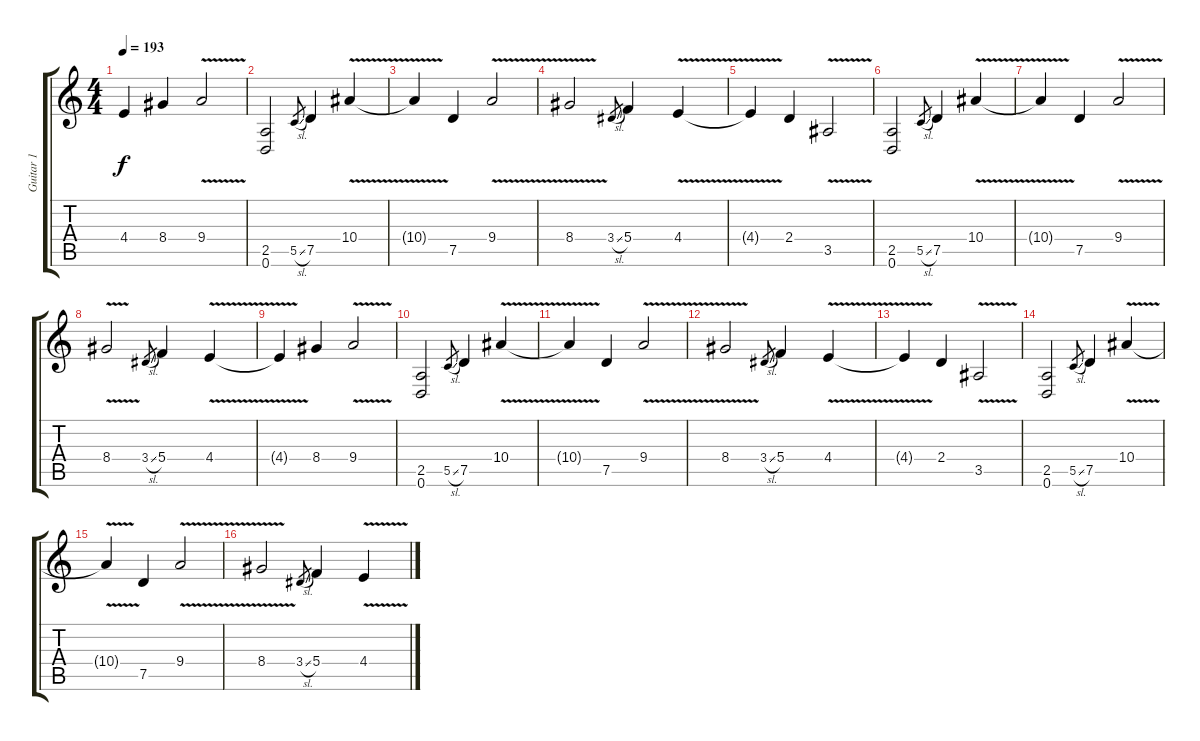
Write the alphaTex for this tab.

\track ("Guitar 1" "Guitar 1") {instrument distortionguitar}
\staff {score tabs}
\tuning (D4 A3 F3 C3 G2 D2) {hide}
\ts (4 4)
\tempo 193
\clef g2
\ks c
4.4{t}.4{dy f} 8.4.4 9.4{v}.2 |
(2.5 0.6).2 5.5{sl}.8{gr} 7.5.4 10.4{v}.4 |
10.4{t}.4 7.5.4 9.4{v}.2 |
8.4{v}.2 3.4{sl}.8{gr} 5.4.4 4.4{v}.4 |
4.4{t}.4 2.4.4 3.5{v}.2 |
(2.5 0.6).2 5.5{sl}.8{gr} 7.5.4 10.4{v}.4 |
10.4{t}.4 7.5.4 9.4{v}.2 |
8.4{v}.2 3.4{sl}.8{gr} 5.4.4 4.4{v}.4 |
4.4{t}.4 8.4.4 9.4{v}.2 |
(2.5 0.6).2 5.5{sl}.8{gr} 7.5.4 10.4{v}.4 |
10.4{t}.4 7.5.4 9.4{v}.2 |
8.4{v}.2 3.4{sl}.8{gr} 5.4.4 4.4{v}.4 |
4.4{t}.4 2.4.4 3.5{v}.2 |
(2.5 0.6).2 5.5{sl}.8{gr} 7.5.4 10.4{v}.4 |
10.4{t}.4 7.5.4 9.4{v}.2 |
8.4{v}.2 3.4{sl}.8{gr} 5.4.4 4.4{v}.4
